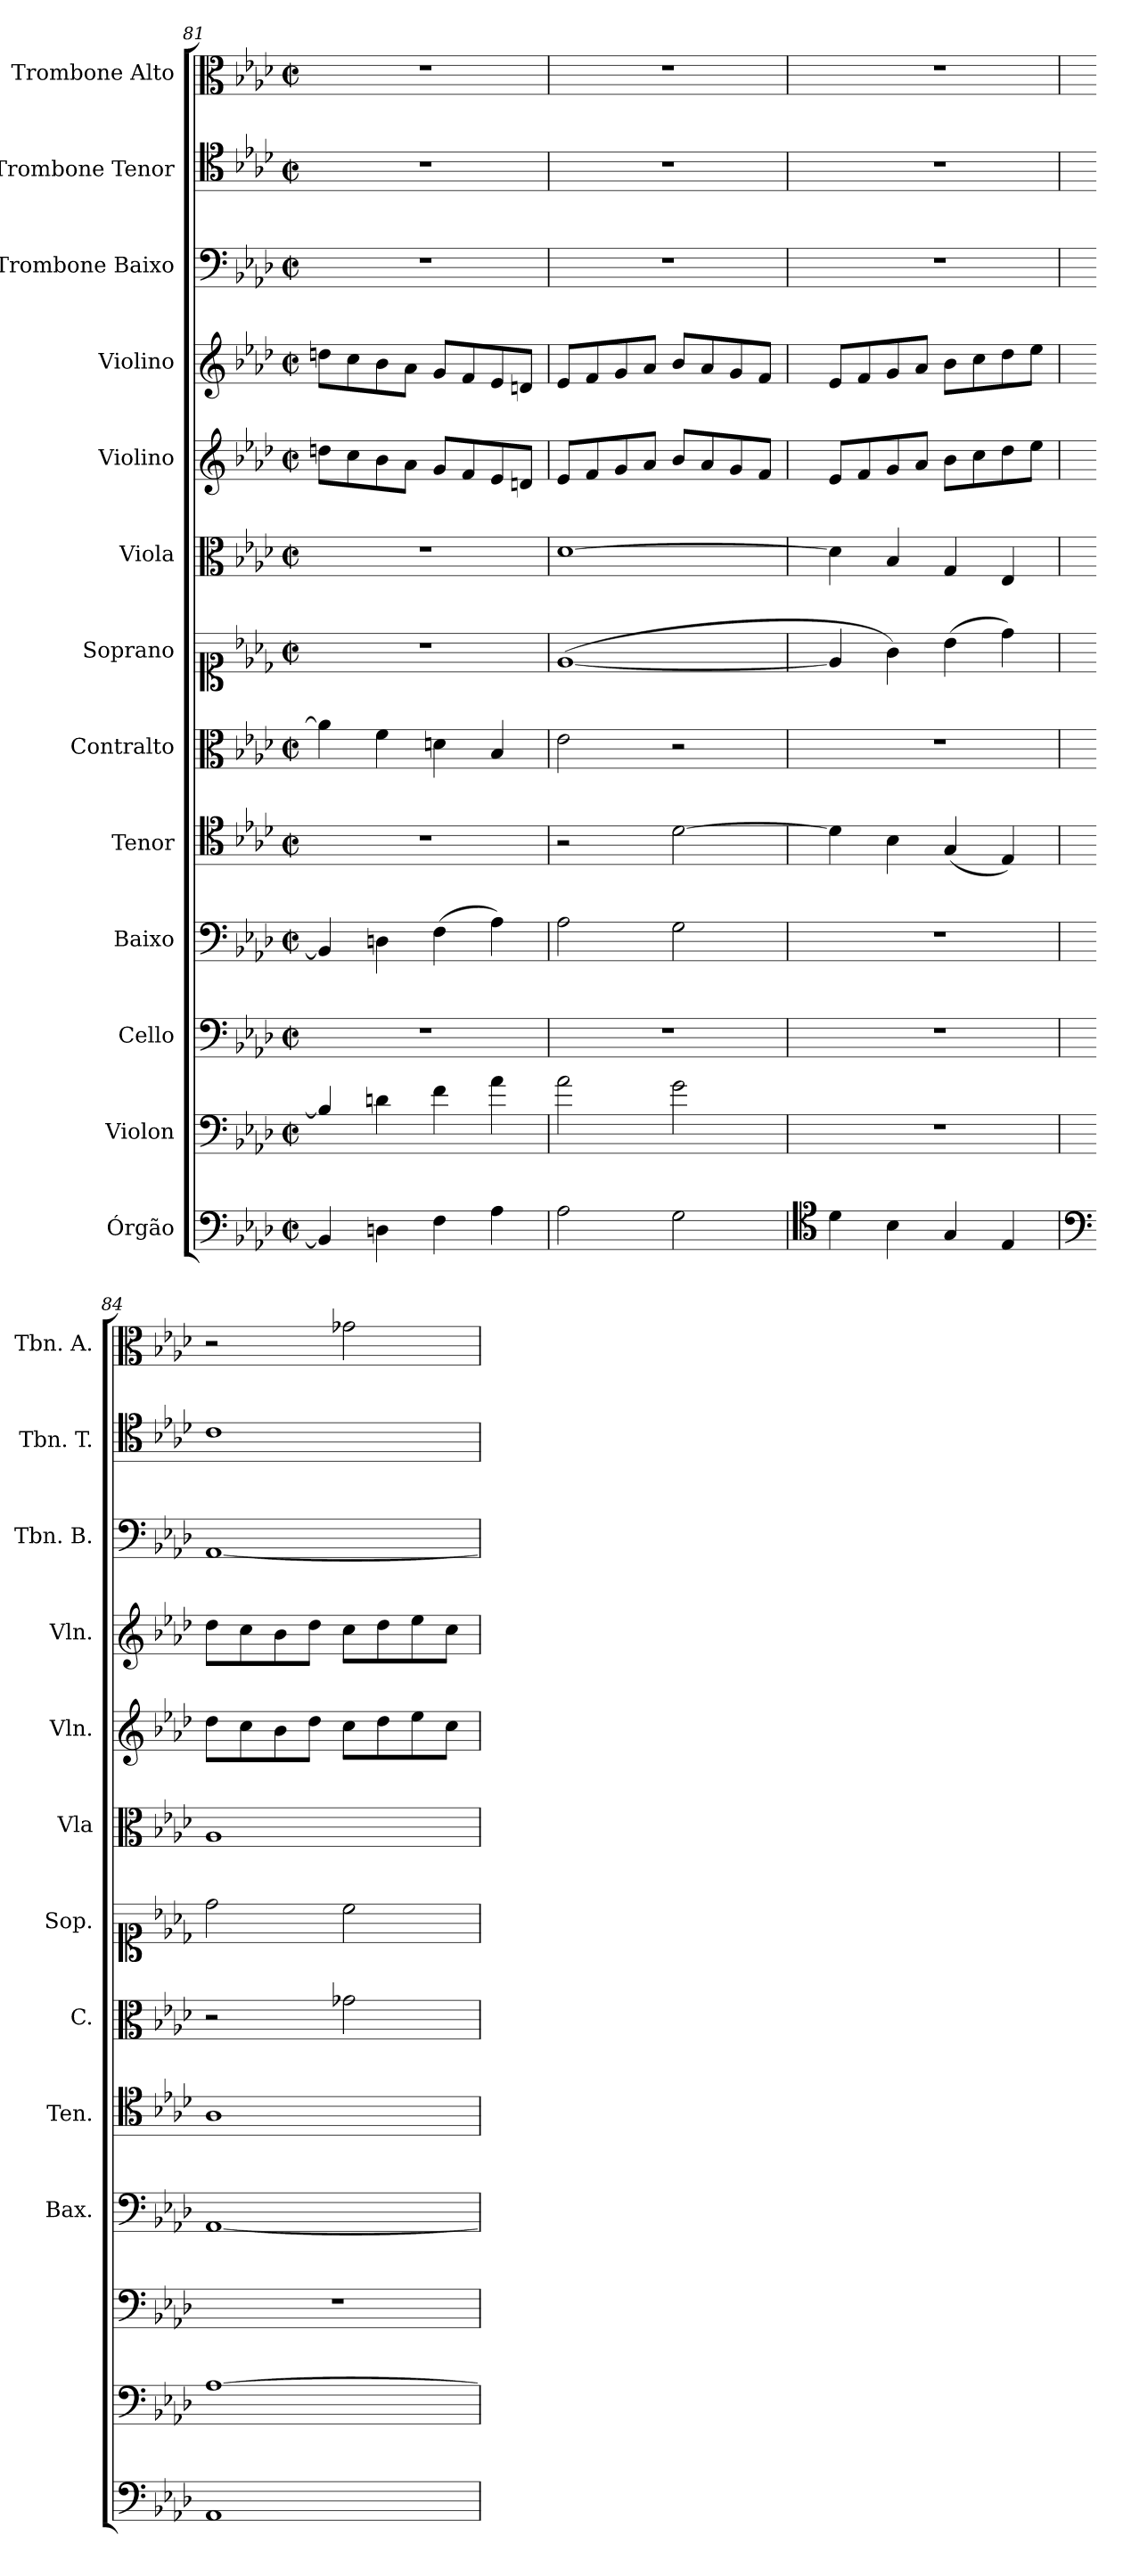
**kern	**kern	**kern	**kern	**kern	**kern	**kern	**kern	**kern	**kern	**kern	**kern	**kern
*part13	*part12	*part11	*part10	*part9	*part8	*part7	*part6	*part5	*part4	*part3	*part2	*part1
*staff13	*staff12	*staff11	*staff10	*staff9	*staff8	*staff7	*staff6	*staff5	*staff4	*staff3	*staff2	*staff1
*I"Órgão	*I"Violon	*I"Cello	*I"Baixo	*I"Tenor	*I"Contralto	*I"Soprano	*I"Viola	*I"Violino	*I"Violino	*I"Trombone Baixo	*I"Trombone Tenor	*I"Trombone Alto
*	*	*	*I'Bax.	*I'Ten.	*I'C.	*I'Sop.	*I'Vla	*I'Vln.	*I'Vln.	*I'Tbn. B.	*I'Tbn. T.	*I'Tbn. A.
!!LO:PB:g=z
*clefF4	*clefF4	*clefF4	*clefF4	*clefC4	*clefC3	*clefC1	*clefC3	*clefG2	*clefG2	*clefF4	*clefC4	*clefC3
*	*ITrd7c12	*	*	*	*	*	*	*	*	*	*	*
*k[b-e-a-d-]	*k[b-e-a-d-]	*k[b-e-a-d-]	*k[b-e-a-d-]	*k[b-e-a-d-]	*k[b-e-a-d-]	*k[b-e-a-d-]	*k[b-e-a-d-]	*k[b-e-a-d-]	*k[b-e-a-d-]	*k[b-e-a-d-]	*k[b-e-a-d-]	*k[b-e-a-d-]
*M2/2	*M2/2	*M2/2	*M2/2	*M2/2	*M2/2	*M2/2	*M2/2	*M2/2	*M2/2	*M2/2	*M2/2	*M2/2
*met(c|)	*met(c|)	*met(c|)	*met(c|)	*met(c|)	*met(c|)	*met(c|)	*met(c|)	*met(c|)	*met(c|)	*met(c|)	*met(c|)	*met(c|)
=81	=81	=81	=81	=81	=81	=81	=81	=81	=81	=81	=81	=81
4BB-/]	4BB-/]	1r	4BB-/]	1r	4a-\]	1r	1r	8ddn\L	8ddn\L	1r	1r	1r
.	.	.	.	.	.	.	.	8cc\	8cc\	.	.	.
4Dn\	4Dn\	.	4Dn\	.	4f\	.	.	8b-\	8b-\	.	.	.
.	.	.	.	.	.	.	.	8a-\J	8a-\J	.	.	.
4F\	4F\	.	(>4F\	.	4dn\	.	.	8g/L	8g/L	.	.	.
.	.	.	.	.	.	.	.	8f/	8f/	.	.	.
4A-\	4A-\	.	4A-\)	.	4B-/	.	.	8e-/	8e-/	.	.	.
.	.	.	.	.	.	.	.	8dni/J	8dni/J	.	.	.
=82	=82	=82	=82	=82	=82	=82	=82	=82	=82	=82	=82	=82
2A-\	2A-\	1r	2A-\	2r	2e-\	(>[1e-	[1d-i	8e-/L	8e-/L	1r	1r	1r
.	.	.	.	.	.	.	.	8f/	8f/	.	.	.
.	.	.	.	.	.	.	.	8g/	8g/	.	.	.
.	.	.	.	.	.	.	.	8a-/J	8a-/J	.	.	.
2G\	2G\	.	2G\	[2d-\	2r	.	.	8b-/L	8b-/L	.	.	.
.	.	.	.	.	.	.	.	8a-/	8a-/	.	.	.
.	.	.	.	.	.	.	.	8g/	8g/	.	.	.
.	.	.	.	.	.	.	.	8f/J	8f/J	.	.	.
=83	=83	=83	=83	=83	=83	=83	=83	=83	=83	=83	=83	=83
*clefC4	*	*	*	*	*	*	*	*	*	*	*	*
4d-\	1r	1r	1r	4d-\]	1r	4e-/]	4d-\]	8e-/L	8e-/L	1r	1r	1r
.	.	.	.	.	.	.	.	8f/	8f/	.	.	.
4B-\	.	.	.	4B-\	.	4g\)	4B-/	8g/	8g/	.	.	.
.	.	.	.	.	.	.	.	8a-/J	8a-/J	.	.	.
4G/	.	.	.	(<4G/	.	(>4b-\	4G/	8b-\L	8b-\L	.	.	.
.	.	.	.	.	.	.	.	8cc\	8cc\	.	.	.
4E-/	.	.	.	4E-/)	.	4dd-\)	4E-/	8dd-\	8dd-\	.	.	.
.	.	.	.	.	.	.	.	8ee-\J	8ee-\J	.	.	.
=84	=84	=84	=84	=84	=84	=84	=84	=84	=84	=84	=84	=84
*clefF4	*	*	*	*	*	*	*	*	*	*	*	*
1AA-	[1AA-	1r	[1AA-	1A-	2r	2dd-\	1A-	8dd-\L	8dd-\L	[1AA-	1c	2r
.	.	.	.	.	.	.	.	8cc\	8cc\	.	.	.
.	.	.	.	.	.	.	.	8b-\	8b-\	.	.	.
.	.	.	.	.	.	.	.	8dd-\J	8dd-\J	.	.	.
.	.	.	.	.	2g-X\	2cc\	.	8cc\L	8cc\L	.	.	2g-X\
.	.	.	.	.	.	.	.	8dd-\	8dd-\	.	.	.
.	.	.	.	.	.	.	.	8ee-\	8ee-\	.	.	.
.	.	.	.	.	.	.	.	8cc\J	8cc\J	.	.	.
=	=	=	=	=	=	=	=	=	=	=	=	=
*-	*-	*-	*-	*-	*-	*-	*-	*-	*-	*-	*-	*-
